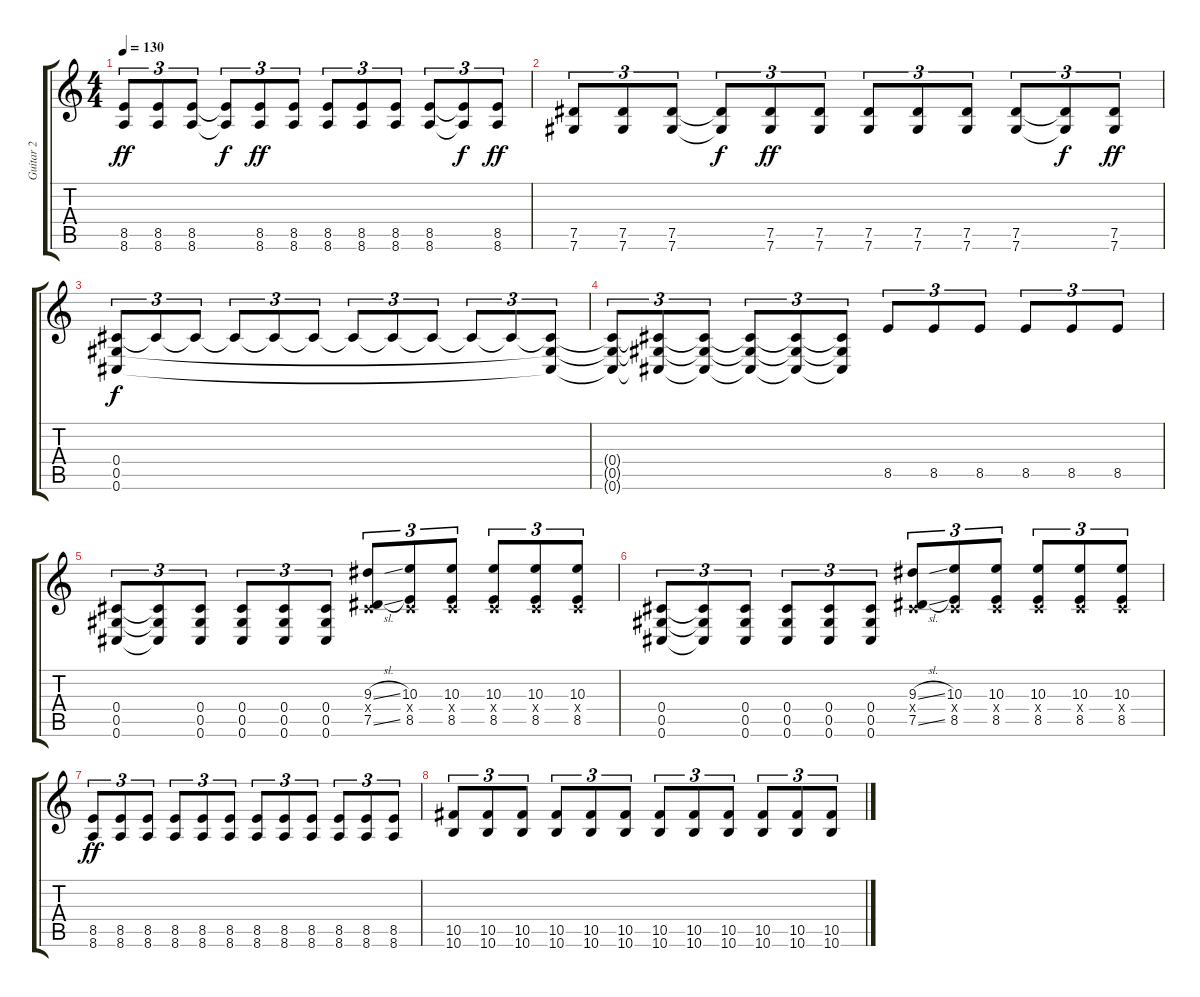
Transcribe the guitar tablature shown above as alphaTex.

\track ("Guitar 2" "Guitar 2") {instrument distortionguitar}
\staff {score tabs}
\tuning (Eb4 Bb3 Gb3 Db3 Ab2 Db2) {hide}
\ts (4 4)
\tempo 130
\clef g2
\ks c
(8.5 8.6).8{tu (3 2) dy ff} (8.5 8.6).8{tu (3 2)} (8.5 8.6).8{tu (3 2)} (8.5{t} 8.6{t}).8{tu (3 2) dy f} (8.5 8.6).8{tu (3 2) dy ff} (8.5 8.6).8{tu (3 2)} (8.5 8.6).8{tu (3 2)} (8.5 8.6).8{tu (3 2)} (8.5 8.6).8{tu (3 2)} (8.5 8.6).8{tu (3 2)} (8.5{t} 8.6{t}).8{tu (3 2) dy f} (8.5 8.6).8{tu (3 2) dy ff} |
(7.5 7.6).8{tu (3 2)} (7.5 7.6).8{tu (3 2)} (7.5 7.6).8{tu (3 2)} (7.5{t} 7.6{t}).8{tu (3 2) dy f} (7.5 7.6).8{tu (3 2) dy ff} (7.5 7.6).8{tu (3 2)} (7.5 7.6).8{tu (3 2)} (7.5 7.6).8{tu (3 2)} (7.5 7.6).8{tu (3 2)} (7.5 7.6).8{tu (3 2)} (7.5{t} 7.6{t}).8{tu (3 2) dy f} (7.5 7.6).8{tu (3 2) dy ff} |
(0.4 0.5 0.6).8{tu (3 2) dy f} 0.4{t}.8{tu (3 2)} 0.4{t}.8{tu (3 2)} 0.4{t}.8{tu (3 2)} 0.4{t}.8{tu (3 2)} 0.4{t}.8{tu (3 2)} 0.4{t}.8{tu (3 2)} 0.4{t}.8{tu (3 2)} 0.4{t}.8{tu (3 2)} 0.4{t}.8{tu (3 2)} 0.4{t}.8{tu (3 2)} (0.4{t} 0.5{t} 0.6{t}).8{tu (3 2)} |
(0.4{t} 0.5{t} 0.6{t}).8{tu (3 2)} (0.4{t} 0.5{t} 0.6{t}).8{tu (3 2)} (0.4{t} 0.5{t} 0.6{t}).8{tu (3 2)} (0.4{t} 0.5{t} 0.6{t}).8{tu (3 2)} (0.4{t} 0.5{t} 0.6{t}).8{tu (3 2)} (0.4{t} 0.5{t} 0.6{t}).8{tu (3 2)} 8.5.8{tu (3 2)} 8.5.8{tu (3 2)} 8.5.8{tu (3 2)} 8.5.8{tu (3 2)} 8.5.8{tu (3 2)} 8.5.8{tu (3 2)} |
(0.4 0.5 0.6).8{tu (3 2)} (0.4{t} 0.5{t} 0.6{t}).8{tu (3 2)} (0.4 0.5 0.6).8{tu (3 2)} (0.4 0.5 0.6).8{tu (3 2)} (0.4 0.5 0.6).8{tu (3 2)} (0.4 0.5 0.6).8{tu (3 2)} (9.3{sl} 0.4{x} 7.5{sl}).8{tu (3 2)} (10.3 0.4{x} 8.5).8{tu (3 2)} (10.3 0.4{x} 8.5).8{tu (3 2)} (10.3 0.4{x} 8.5).8{tu (3 2)} (10.3 0.4{x} 8.5).8{tu (3 2)} (10.3 0.4{x} 8.5).8{tu (3 2)} |
(0.4 0.5 0.6).8{tu (3 2)} (0.4{t} 0.5{t} 0.6{t}).8{tu (3 2)} (0.4 0.5 0.6).8{tu (3 2)} (0.4 0.5 0.6).8{tu (3 2)} (0.4 0.5 0.6).8{tu (3 2)} (0.4 0.5 0.6).8{tu (3 2)} (9.3{sl} 0.4{x} 7.5{sl}).8{tu (3 2)} (10.3 0.4{x} 8.5).8{tu (3 2)} (10.3 0.4{x} 8.5).8{tu (3 2)} (10.3 0.4{x} 8.5).8{tu (3 2)} (10.3 0.4{x} 8.5).8{tu (3 2)} (10.3 0.4{x} 8.5).8{tu (3 2)} |
(8.5 8.6).8{tu (3 2) dy ff} (8.5 8.6).8{tu (3 2)} (8.5 8.6).8{tu (3 2)} (8.5 8.6).8{tu (3 2)} (8.5 8.6).8{tu (3 2)} (8.5 8.6).8{tu (3 2)} (8.5 8.6).8{tu (3 2)} (8.5 8.6).8{tu (3 2)} (8.5 8.6).8{tu (3 2)} (8.5 8.6).8{tu (3 2)} (8.5 8.6).8{tu (3 2)} (8.5 8.6).8{tu (3 2)} |
(10.5 10.6).8{tu (3 2)} (10.5 10.6).8{tu (3 2)} (10.5 10.6).8{tu (3 2)} (10.5 10.6).8{tu (3 2)} (10.5 10.6).8{tu (3 2)} (10.5 10.6).8{tu (3 2)} (10.5 10.6).8{tu (3 2)} (10.5 10.6).8{tu (3 2)} (10.5 10.6).8{tu (3 2)} (10.5 10.6).8{tu (3 2)} (10.5 10.6).8{tu (3 2)} (10.5 10.6).8{tu (3 2)}
